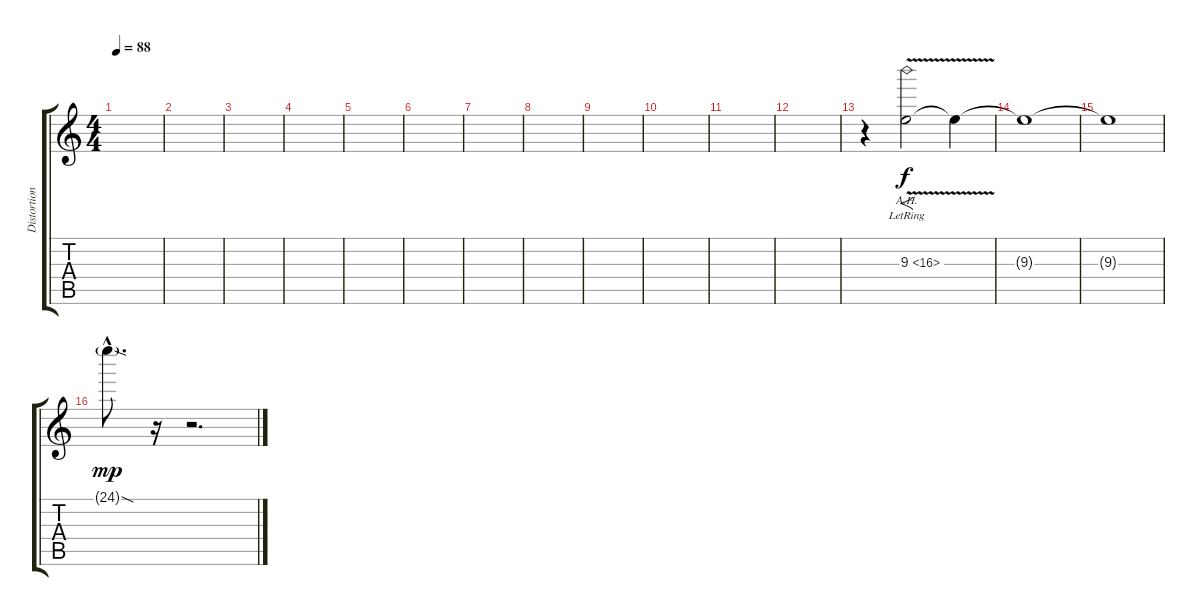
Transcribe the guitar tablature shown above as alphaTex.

\track ("Distortion Guitar (2)" "Distortion") {instrument distortionguitar}
\staff {score tabs}
\tuning (E4 B3 G3 D3 A2 E2) {hide}
\ts (4 4)
\tempo 88
\clef g2
\ks c
|
|
|
|
|
|
|
|
|
|
|
|
r.4{volume 8} 9.3{ah 7 v lr}.2{f volume 16} 9.3{t}.4 |
9.3{t}.1 |
9.3{t}.1 |
24.1{sod g hac}.8{d dy mp} r.16 r.2{d}
